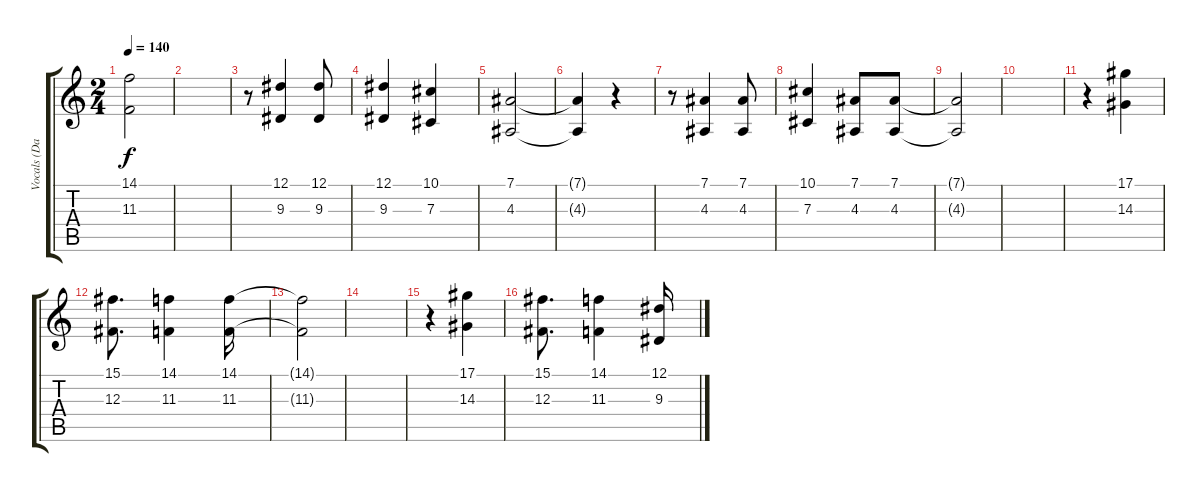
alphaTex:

\track ("Vocals (Dallas Green)" "Vocals (Da") {instrument flute}
\staff {score tabs}
\tuning (Eb4 Bb3 Gb3 Db3 Ab2 Eb2) {hide}
\ts (2 4)
\tempo 140
\clef g2
\ks c
(14.1{t} 11.3{t}).2{dy f} |
|
r.8 (12.1 9.3).4 (12.1 9.3).8 |
(12.1 9.3).4 (10.1 7.3).4 |
(7.1 4.3).2 |
(7.1{t} 4.3{t}).4 r.4 |
r.8 (7.1 4.3).4 (7.1 4.3).8 |
(10.1 7.3).4 (7.1 4.3).8 (7.1 4.3).8 |
(7.1{t} 4.3{t}).2 |
|
r.4 (17.1 14.3).4 |
(15.1 12.3).8{d} (14.1 11.3).4 (14.1 11.3).16 |
(14.1{t} 11.3{t}).2 |
|
r.4 (17.1 14.3).4 |
(15.1 12.3).8{d} (14.1 11.3).4 (12.1{h} 9.3{h}).16
